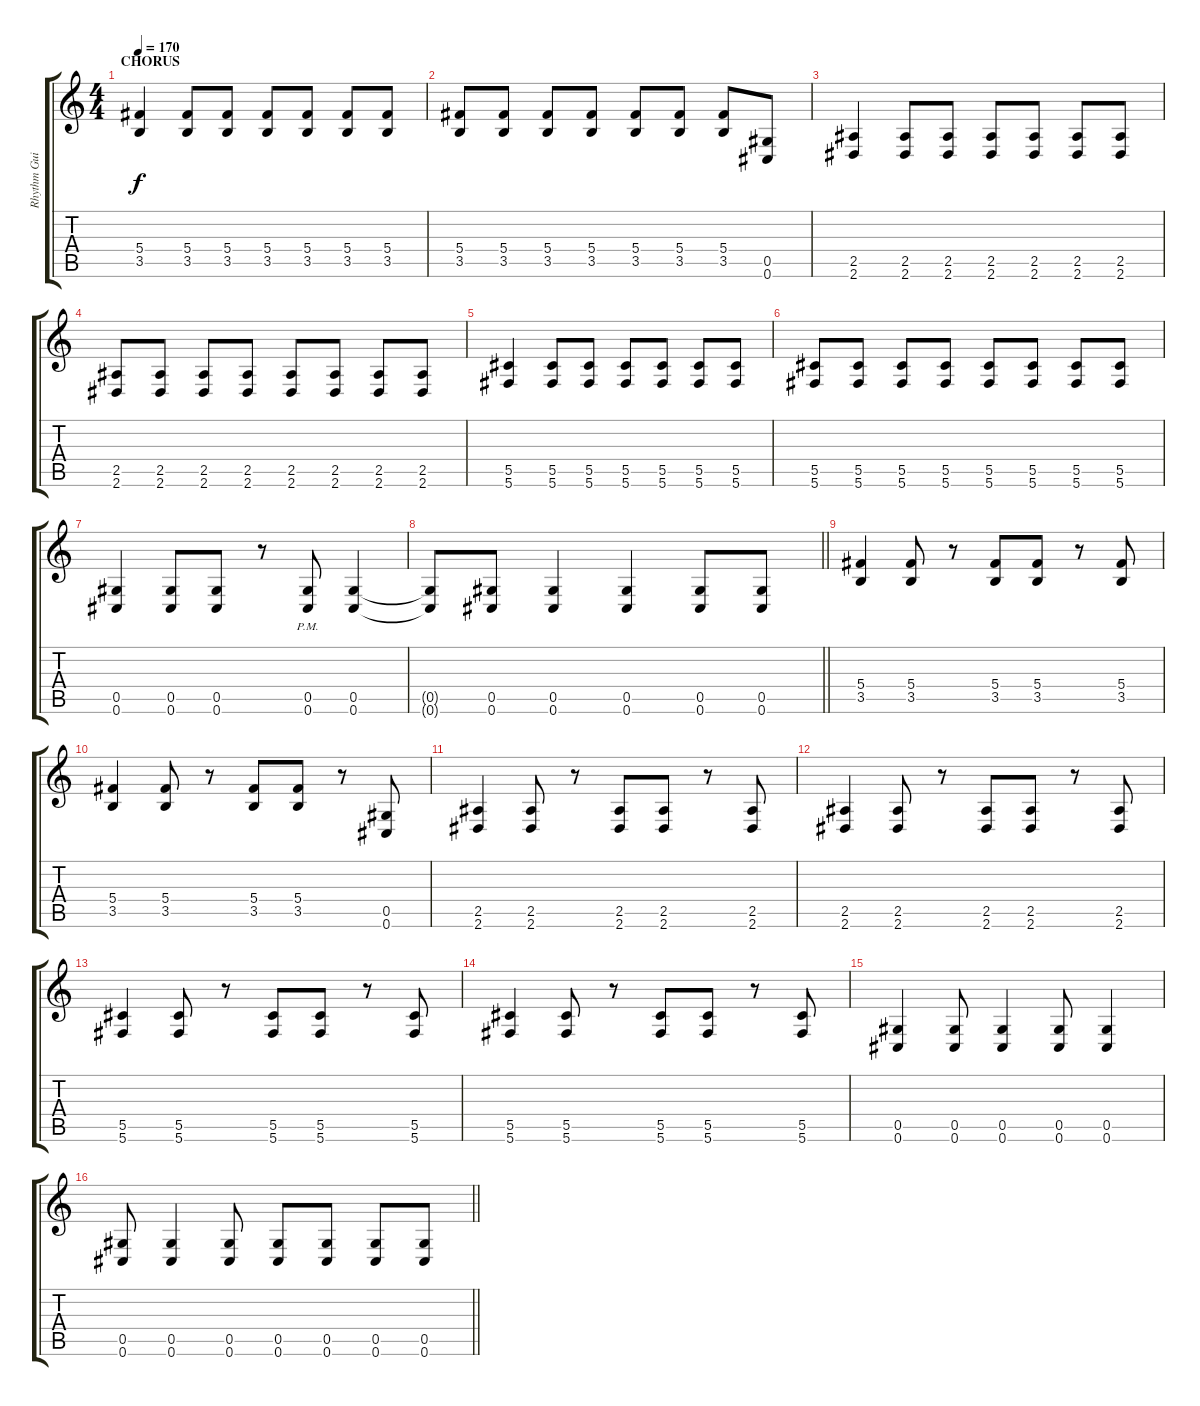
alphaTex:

\track ("Rhythm Guitar" "Rhythm Gui") {instrument overdrivenguitar}
\staff {score tabs}
\tuning (Eb4 Bb3 Gb3 Db3 Ab2 Db2) {hide}
\ts (4 4)
\section ("" "CHORUS")
\tempo 170
\clef g2
\ks c
(5.4 3.5).4{dy f} (5.4 3.5).8 (5.4 3.5).8 (5.4 3.5).8 (5.4 3.5).8 (5.4 3.5).8 (5.4 3.5).8 |
(5.4 3.5).8 (5.4 3.5).8 (5.4 3.5).8 (5.4 3.5).8 (5.4 3.5).8 (5.4 3.5).8 (5.4 3.5).8 (0.5 0.6).8 |
(2.5 2.6).4 (2.5 2.6).8 (2.5 2.6).8 (2.5 2.6).8 (2.5 2.6).8 (2.5 2.6).8 (2.5 2.6).8 |
(2.5 2.6).8 (2.5 2.6).8 (2.5 2.6).8 (2.5 2.6).8 (2.5 2.6).8 (2.5 2.6).8 (2.5 2.6).8 (2.5 2.6).8 |
(5.5 5.6).4 (5.5 5.6).8 (5.5 5.6).8 (5.5 5.6).8 (5.5 5.6).8 (5.5 5.6).8 (5.5 5.6).8 |
(5.5 5.6).8 (5.5 5.6).8 (5.5 5.6).8 (5.5 5.6).8 (5.5 5.6).8 (5.5 5.6).8 (5.5 5.6).8 (5.5 5.6).8 |
(0.5 0.6).4 (0.5 0.6).8 (0.5 0.6).8 r.8 (0.5{pm} 0.6{pm}).8 (0.5 0.6).4 |
\barLineRight lightlight
(0.5{t} 0.6{t}).8 (0.5 0.6).8 (0.5 0.6).4 (0.5 0.6).4 (0.5 0.6).8 (0.5 0.6).8 |
\section ("" "")
(5.4 3.5).4 (5.4 3.5).8 r.8 (5.4 3.5).8 (5.4 3.5).8 r.8 (5.4 3.5).8 |
(5.4 3.5).4 (5.4 3.5).8 r.8 (5.4 3.5).8 (5.4 3.5).8 r.8 (0.5 0.6).8 |
(2.5 2.6).4 (2.5 2.6).8 r.8 (2.5 2.6).8 (2.5 2.6).8 r.8 (2.5 2.6).8 |
(2.5 2.6).4 (2.5 2.6).8 r.8 (2.5 2.6).8 (2.5 2.6).8 r.8 (2.5 2.6).8 |
(5.5 5.6).4 (5.5 5.6).8 r.8 (5.5 5.6).8 (5.5 5.6).8 r.8 (5.5 5.6).8 |
(5.5 5.6).4 (5.5 5.6).8 r.8 (5.5 5.6).8 (5.5 5.6).8 r.8 (5.5 5.6).8 |
(0.5 0.6).4 (0.5 0.6).8 (0.5 0.6).4 (0.5 0.6).8 (0.5 0.6).4 |
\barLineRight lightlight
(0.5 0.6).8 (0.5 0.6).4 (0.5 0.6).8 (0.5 0.6).8 (0.5 0.6).8 (0.5 0.6).8 (0.5 0.6).8
